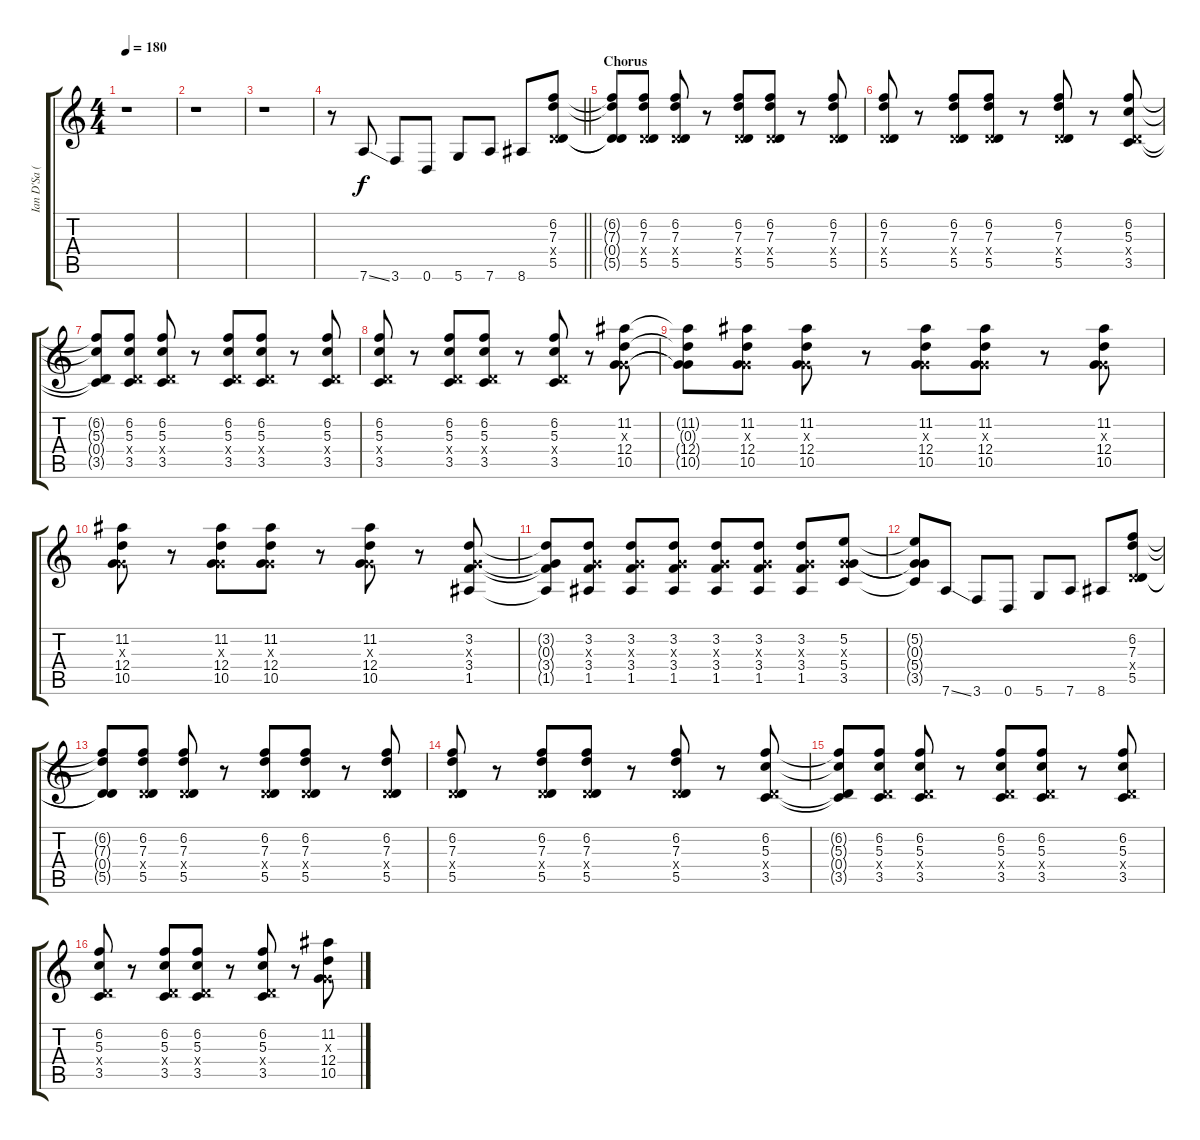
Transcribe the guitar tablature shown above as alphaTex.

\track ("Ian D'Sa (Overdrive)" "Ian D'Sa (") {instrument distortionguitar}
\staff {score tabs}
\tuning (E4 B3 G3 D3 A2 D2) {hide}
\ts (4 4)
\tempo 180
\clef g2
\ks c
r.1{dy f} |
r.1 |
r.1 |
\barLineRight lightlight
r.8 7.6{ss}.8 3.6.8 0.6.8 5.6.8 7.6.8 8.6.8 (6.2 7.3 0.4{x} 5.5).8 |
\section ("" "Chorus")
(6.2{t} 7.3{t} 0.4{t} 5.5{t}).8 (6.2 7.3 0.4{x} 5.5).8 (6.2 7.3 0.4{x} 5.5).8 r.8 (6.2 7.3 0.4{x} 5.5).8 (6.2 7.3 0.4{x} 5.5).8 r.8 (6.2 7.3 0.4{x} 5.5).8 |
(6.2 7.3 0.4{x} 5.5).8 r.8 (6.2 7.3 0.4{x} 5.5).8 (6.2 7.3 0.4{x} 5.5).8 r.8 (6.2 7.3 0.4{x} 5.5).8 r.8 (6.2 5.3 0.4{x} 3.5).8 |
(6.2{t} 5.3{t} 0.4{t} 3.5{t}).8 (6.2 5.3 0.4{x} 3.5).8 (6.2 5.3 0.4{x} 3.5).8 r.8 (6.2 5.3 0.4{x} 3.5).8 (6.2 5.3 0.4{x} 3.5).8 r.8 (6.2 5.3 0.4{x} 3.5).8 |
(6.2 5.3 0.4{x} 3.5).8 r.8 (6.2 5.3 0.4{x} 3.5).8 (6.2 5.3 0.4{x} 3.5).8 r.8 (6.2 5.3 0.4{x} 3.5).8 r.8 (11.2 0.3{x} 12.4 10.5).8 |
(11.2{t} 0.3{t} 12.4{t} 10.5{t}).8 (11.2 0.3{x} 12.4 10.5).8 (11.2 0.3{x} 12.4 10.5).8 r.8 (11.2 0.3{x} 12.4 10.5).8 (11.2 0.3{x} 12.4 10.5).8 r.8 (11.2 0.3{x} 12.4 10.5).8 |
(11.2 0.3{x} 12.4 10.5).8 r.8 (11.2 0.3{x} 12.4 10.5).8 (11.2 0.3{x} 12.4 10.5).8 r.8 (11.2 0.3{x} 12.4 10.5).8 r.8 (3.2 0.3{x} 3.4 1.5).8 |
(3.2{t} 0.3{t} 3.4{t} 1.5{t}).8 (3.2 0.3{x} 3.4 1.5).8 (3.2 0.3{x} 3.4 1.5).8 (3.2 0.3{x} 3.4 1.5).8 (3.2 0.3{x} 3.4 1.5).8 (3.2 0.3{x} 3.4 1.5).8 (3.2 0.3{x} 3.4 1.5).8 (5.2 0.3{x} 5.4 3.5).8 |
(5.2{t} 0.3{t} 5.4{t} 3.5{t}).8 7.6{ss}.8 3.6.8 0.6.8 5.6.8 7.6.8 8.6.8 (6.2 7.3 0.4{x} 5.5).8 |
(6.2{t} 7.3{t} 0.4{t} 5.5{t}).8 (6.2 7.3 0.4{x} 5.5).8 (6.2 7.3 0.4{x} 5.5).8 r.8 (6.2 7.3 0.4{x} 5.5).8 (6.2 7.3 0.4{x} 5.5).8 r.8 (6.2 7.3 0.4{x} 5.5).8 |
(6.2 7.3 0.4{x} 5.5).8 r.8 (6.2 7.3 0.4{x} 5.5).8 (6.2 7.3 0.4{x} 5.5).8 r.8 (6.2 7.3 0.4{x} 5.5).8 r.8 (6.2 5.3 0.4{x} 3.5).8 |
(6.2{t} 5.3{t} 0.4{t} 3.5{t}).8 (6.2 5.3 0.4{x} 3.5).8 (6.2 5.3 0.4{x} 3.5).8 r.8 (6.2 5.3 0.4{x} 3.5).8 (6.2 5.3 0.4{x} 3.5).8 r.8 (6.2 5.3 0.4{x} 3.5).8 |
(6.2 5.3 0.4{x} 3.5).8 r.8 (6.2 5.3 0.4{x} 3.5).8 (6.2 5.3 0.4{x} 3.5).8 r.8 (6.2 5.3 0.4{x} 3.5).8 r.8 (11.2 0.3{x} 12.4 10.5).8
